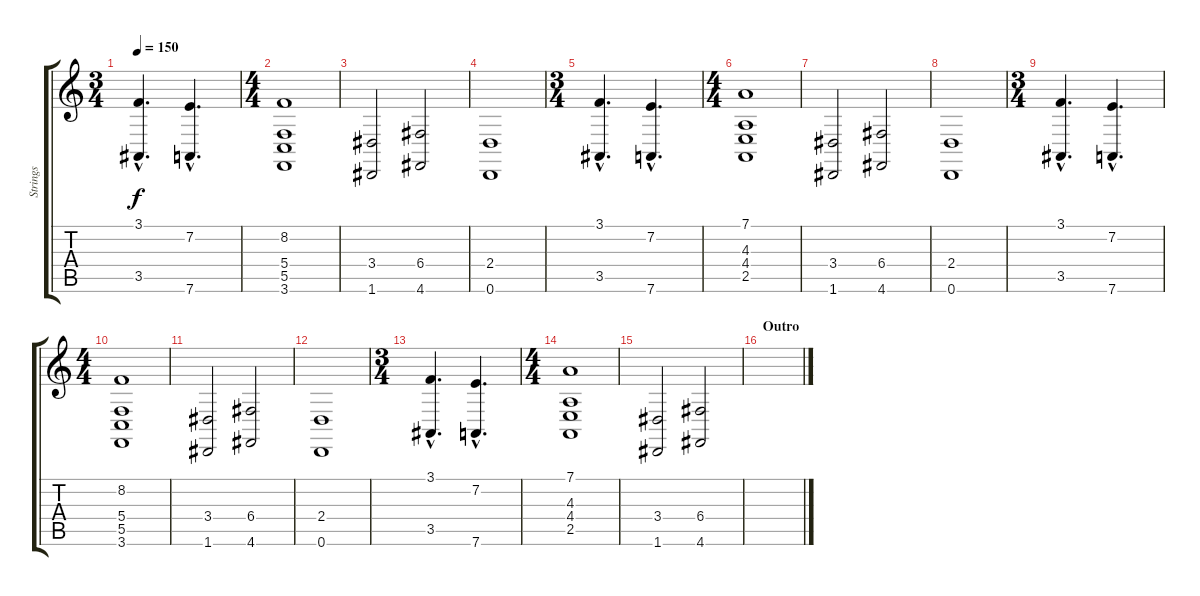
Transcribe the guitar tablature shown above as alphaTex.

\track ("Strings" "Strings") {instrument stringensemble1}
\staff {score tabs}
\tuning (D4 A3 F3 C3 G2 D2) {hide}
\ts (3 4)
\tempo 150
\clef g2
\ks c
(3.1{hac} 3.5{hac}).4{d dy f} (7.2{hac} 7.6{hac}).4{d} |
\ts (4 4)
(8.2 5.4 5.5 3.6).1 |
(3.4 1.6).2 (6.4 4.6).2 |
(2.4 0.6).1 |
\ts (3 4)
(3.1{hac} 3.5{hac}).4{d} (7.2{hac} 7.6{hac}).4{d} |
\ts (4 4)
(7.1 4.3 4.4 2.5).1 |
(3.4 1.6).2 (6.4 4.6).2 |
(2.4 0.6).1 |
\ts (3 4)
(3.1{hac} 3.5{hac}).4{d} (7.2{hac} 7.6{hac}).4{d} |
\ts (4 4)
(8.2 5.4 5.5 3.6).1 |
(3.4 1.6).2 (6.4 4.6).2 |
(2.4 0.6).1 |
\ts (3 4)
(3.1{hac} 3.5{hac}).4{d} (7.2{hac} 7.6{hac}).4{d} |
\ts (4 4)
(7.1 4.3 4.4 2.5).1 |
(3.4 1.6).2 (6.4 4.6).2 |
\section ("" "Outro")
